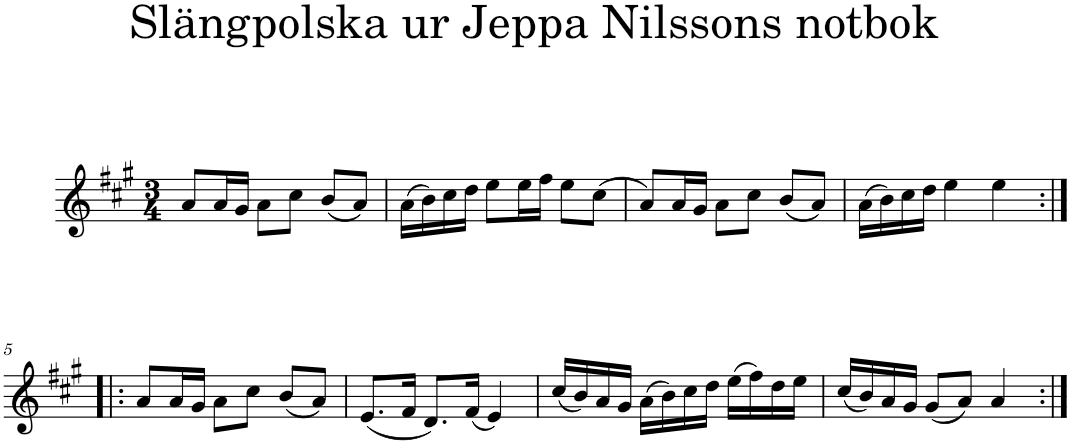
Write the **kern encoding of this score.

**kern
*part1
*staff1
*I"Piano
*I'Pno
*clefG2
*k[f#c#g#]
*A:
*M3/4
=1
8a/L
16a/L
16g#/JJ
8a\L
8cc#\J
(8b/L
8a/J)
=2
(16a\LL
16b\)
16cc#\
16dd\JJ
8ee\L
16ee\L
16ff#\JJ
8ee\L
(8cc#\J
=3
8a/L)
16a/L
16g#/JJ
8a\L
8cc#\J
(8b/L
8a/J)
=4
(16a\LL
16b\)
16cc#\
16dd\JJ
4ee\
4ee\
!!LO:LB:g=z
=5:|!|:
8a/L
16a/L
16g#/JJ
8a\L
8cc#\J
(8b/L
8a/J)
=6
(8.e/L
16f#/Jk
8.d/L)
(16f#/Jk
4e/)
=7
(16cc#/LL
16b/)
16a/
16g#/JJ
(16a\LL
16b\)
16cc#\
16dd\JJ
(16ee\LL
16ff#\)
16dd\
16ee\JJ
=8
(16cc#/LL
16b/)
16a/
16g#/JJ
(8g#/L
8a/J)
4a/
=:|!
*-
